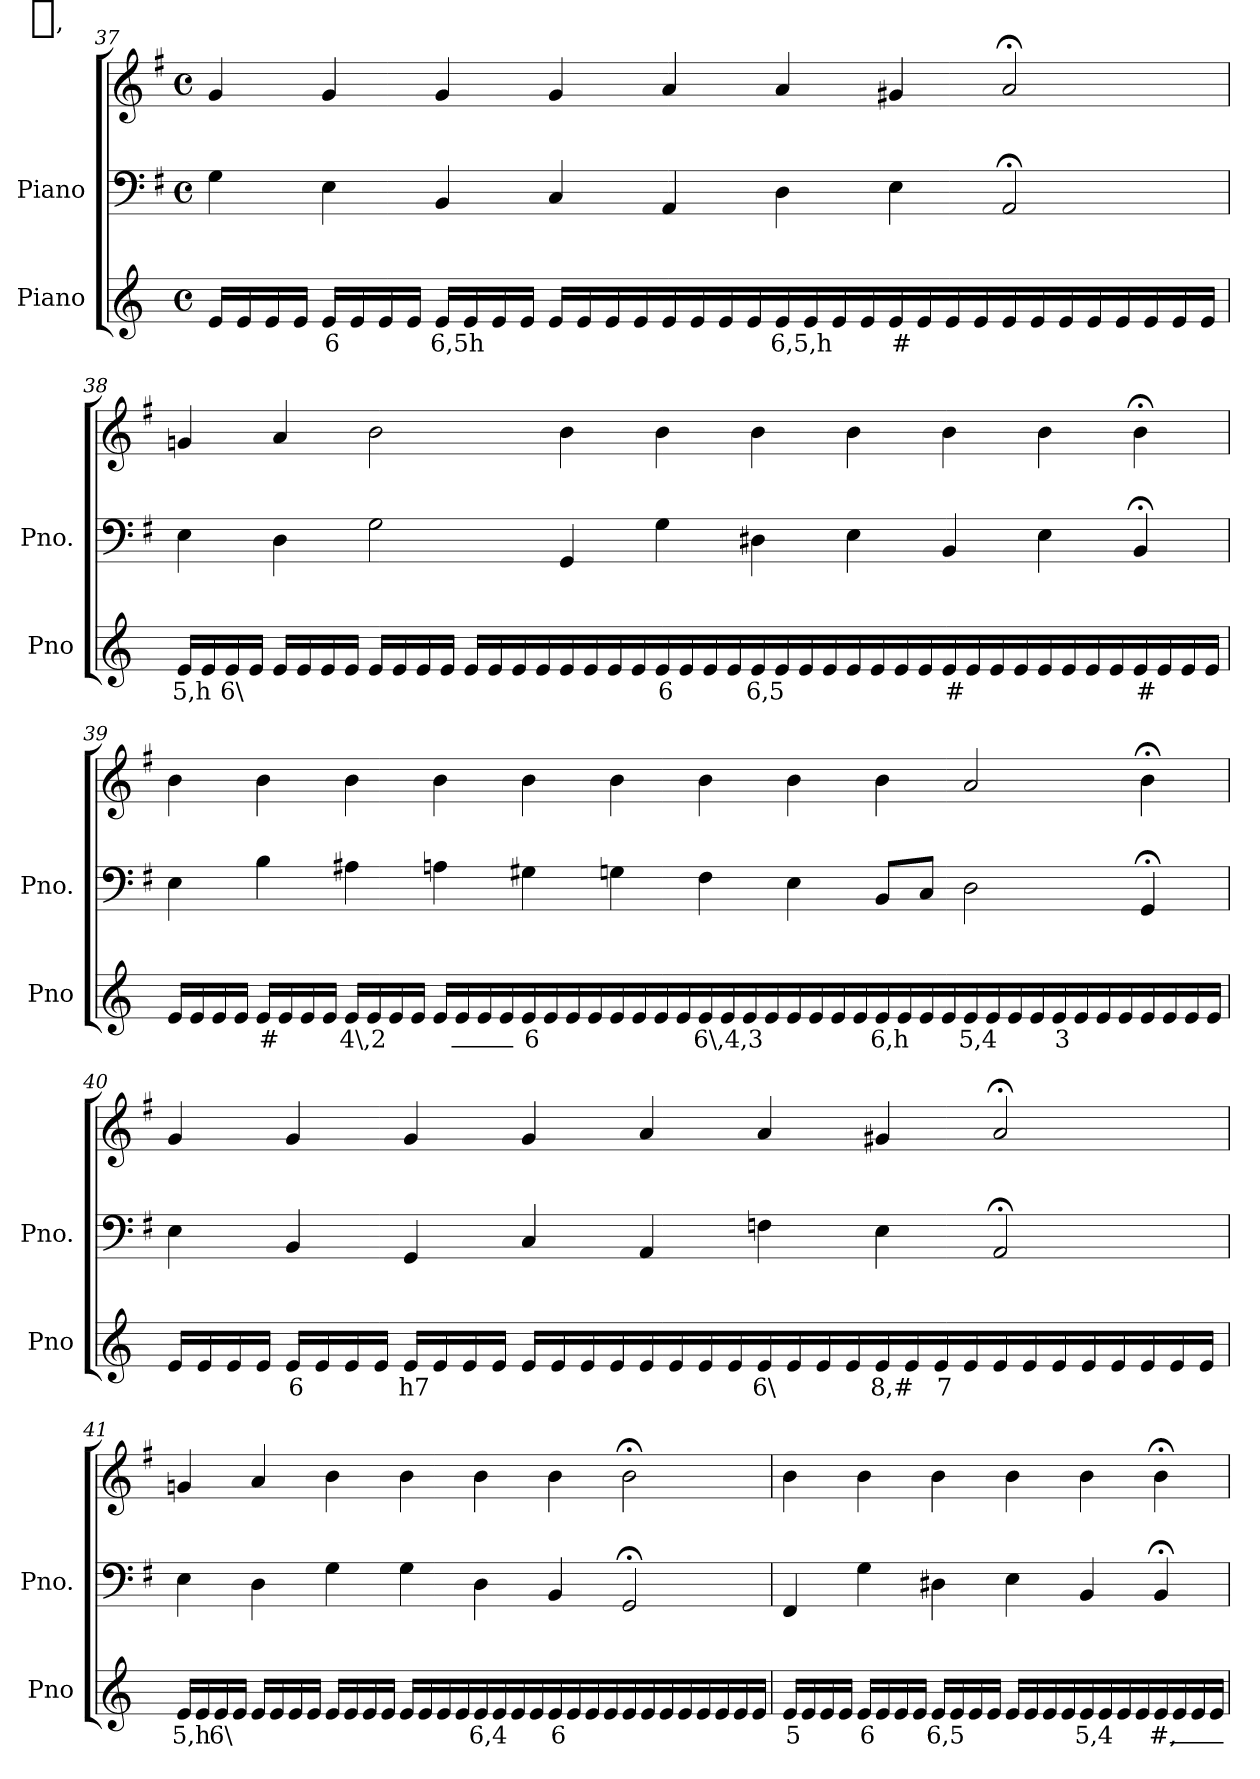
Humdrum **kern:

**kern	**text	**kern	**kern
*part2	*part2	*part1	*part1
*staff3	*staff3	*staff2	*staff1
*I"Piano	*	*I"Piano	*
*I'Pno	*	*I'Pno.	*
*clefG2	*	*clefF4	*clefG2
*k[]	*	*k[f#]	*k[f#]
*M4/4	*	*M4/4	*M4/4
*met(c)	*	*met(c)	*met(c)
=37	=37	=37	=37
16e/LL	.	4G\	4g/
16e/	.	.	.
16e/	.	.	.
16e/JJ	.	.	.
!	!LO:LY:b	!	!
16e/LL	6	4E\	4g/
16e/	.	.	.
16e/	.	.	.
16e/JJ	.	.	.
!	!LO:LY:b	!	!
16e/LL	6,5h	4BB/	4g/
16e/	.	.	.
16e/	.	.	.
16e/JJ	.	.	.
16e/LL	.	4C/	4g/
16e/	.	.	.
16e/	.	.	.
16e/	.	.	.
16e/	.	4AA/	4a/
16e/	.	.	.
16e/	.	.	.
16e/	.	.	.
!	!LO:LY:b	!	!
16e/	6,5,h	4D\	4a/
16e/	.	.	.
16e/	.	.	.
16e/	.	.	.
!	!LO:LY:b	!	!
16e/	#	4E\	4g#X/
16e/	.	.	.
16e/	.	.	.
16e/	.	.	.
16e/	.	2AA;</	2a;</
16e/	.	.	.
16e/	.	.	.
16e/	.	.	.
16e/	.	.	.
16e/	.	.	.
16e/	.	.	.
16e/JJ	.	.	.
=38	=38	=38	=38
!	!LO:LY:b	!	!
16e/LL	5,h	4E\	4gn/
16e/	.	.	.
!	!LO:LY:b	!	!
16e/	6\	.	.
16e/JJ	.	.	.
16e/LL	.	4D\	4a/
16e/	.	.	.
16e/	.	.	.
16e/JJ	.	.	.
16e/LL	.	2G\	2b\
16e/	.	.	.
16e/	.	.	.
16e/JJ	.	.	.
16e/LL	.	.	.
16e/	.	.	.
16e/	.	.	.
16e/	.	.	.
16e/	.	4GG/	4b\
16e/	.	.	.
16e/	.	.	.
16e/	.	.	.
!	!LO:LY:b	!	!
16e/	6	4G\	4b\
16e/	.	.	.
16e/	.	.	.
16e/	.	.	.
!	!LO:LY:b	!	!
16e/	6,5	4D#X\	4b\
16e/	.	.	.
16e/	.	.	.
16e/	.	.	.
16e/	.	4E\	4b\
16e/	.	.	.
16e/	.	.	.
16e/	.	.	.
!	!LO:LY:b	!	!
16e/	#	4BB/	4b\
16e/	.	.	.
16e/	.	.	.
16e/	.	.	.
16e/	.	4E\	4b\
16e/	.	.	.
16e/	.	.	.
16e/	.	.	.
!	!LO:LY:b	!	!
16e/	#	4BB;</	4b;<\
16e/	.	.	.
16e/	.	.	.
16e/JJ	.	.	.
=39	=39	=39	=39
16e/LL	.	4E\	4b\
16e/	.	.	.
16e/	.	.	.
16e/JJ	.	.	.
!	!LO:LY:b	!	!
16e/LL	#	4B\	4b\
16e/	.	.	.
16e/	.	.	.
16e/JJ	.	.	.
!	!LO:LY:b	!	!
16e/LL	4\,2	4A#X\	4b\
16e/	.	.	.
16e/	.	.	.
16e/JJ	.	.	.
!	!LO:LY:b	!	!
16e/LL	_,_	4An\	4b\
16e/	.	.	.
16e/	.	.	.
16e/	.	.	.
!	!LO:LY:b	!	!
16e/	6	4G#X\	4b\
16e/	.	.	.
16e/	.	.	.
16e/	.	.	.
!	!LO:LY:b	!	!
16e/	_	4Gn\	4b\
16e/	.	.	.
16e/	.	.	.
16e/	.	.	.
!	!LO:LY:b	!	!
16e/	6\,4,3	4F#\	4b\
16e/	.	.	.
16e/	.	.	.
16e/	.	.	.
16e/	.	4E\	4b\
16e/	.	.	.
16e/	.	.	.
16e/	.	.	.
!	!LO:LY:b	!	!
16e/	6,h	8BB/L	4b\
16e/	.	.	.
16e/	.	8C/J	.
16e/	.	.	.
!	!LO:LY:b	!	!
16e/	5,4	2D\	2a/
16e/	.	.	.
16e/	.	.	.
16e/	.	.	.
!	!LO:LY:b	!	!
16e/	3	.	.
16e/	.	.	.
16e/	.	.	.
16e/	.	.	.
16e/	.	4GG;</	4b;<\
16e/	.	.	.
16e/	.	.	.
16e/JJ	.	.	.
=40	=40	=40	=40
16e/LL	.	4E\	4g/
16e/	.	.	.
16e/	.	.	.
16e/JJ	.	.	.
!	!LO:LY:b	!	!
16e/LL	6	4BB/	4g/
16e/	.	.	.
16e/	.	.	.
16e/JJ	.	.	.
!	!LO:LY:b	!	!
16e/LL	h7	4GG/	4g/
16e/	.	.	.
16e/	.	.	.
16e/JJ	.	.	.
16e/LL	.	4C/	4g/
16e/	.	.	.
16e/	.	.	.
16e/	.	.	.
16e/	.	4AA/	4a/
16e/	.	.	.
16e/	.	.	.
16e/	.	.	.
!	!LO:LY:b	!	!
16e/	6\	4Fn\	4a/
16e/	.	.	.
16e/	.	.	.
16e/	.	.	.
!	!LO:LY:b	!	!
16e/	8,#	4E\	4g#X/
16e/	.	.	.
!	!LO:LY:b	!	!
16e/	7	.	.
16e/	.	.	.
16e/	.	2AA;</	2a;</
16e/	.	.	.
16e/	.	.	.
16e/	.	.	.
16e/	.	.	.
16e/	.	.	.
16e/	.	.	.
16e/JJ	.	.	.
=41	=41	=41	=41
!	!LO:LY:b	!	!
16e/LL	5,h	4E\	4gn/
16e/	.	.	.
!	!LO:LY:b	!	!
16e/	6\	.	.
16e/JJ	.	.	.
16e/LL	.	4D\	4a/
16e/	.	.	.
16e/	.	.	.
16e/JJ	.	.	.
16e/LL	.	4G\	4b\
16e/	.	.	.
16e/	.	.	.
16e/JJ	.	.	.
16e/LL	.	4G\	4b\
16e/	.	.	.
16e/	.	.	.
16e/	.	.	.
!	!LO:LY:b	!	!
16e/	6,4	4D\	4b\
16e/	.	.	.
16e/	.	.	.
16e/	.	.	.
!	!LO:LY:b	!	!
16e/	6	4BB/	4b\
16e/	.	.	.
16e/	.	.	.
16e/	.	.	.
16e/	.	2GG;</	2b;<\
16e/	.	.	.
16e/	.	.	.
16e/	.	.	.
16e/	.	.	.
16e/	.	.	.
16e/	.	.	.
16e/JJ	.	.	.
=42	=42	=42	=42
!	!LO:LY:b	!	!
16e/LL	5	4FF#/	4b\
16e/	.	.	.
16e/	.	.	.
16e/JJ	.	.	.
!	!LO:LY:b	!	!
16e/LL	6	4G\	4b\
16e/	.	.	.
16e/	.	.	.
16e/JJ	.	.	.
!	!LO:LY:b	!	!
16e/LL	6,5	4D#X\	4b\
16e/	.	.	.
16e/	.	.	.
16e/JJ	.	.	.
16e/LL	.	4E\	4b\
16e/	.	.	.
16e/	.	.	.
16e/	.	.	.
!	!LO:LY:b	!	!
16e/	5,4	4BB/	4b\
16e/	.	.	.
16e/	.	.	.
16e/	.	.	.
!	!LO:LY:b	!	!
16e/	#,_	4BB;</	4b;<\
16e/	.	.	.
16e/	.	.	.
16e/JJ	.	.	.
=	=	=	=
*-	*-	*-	*-
